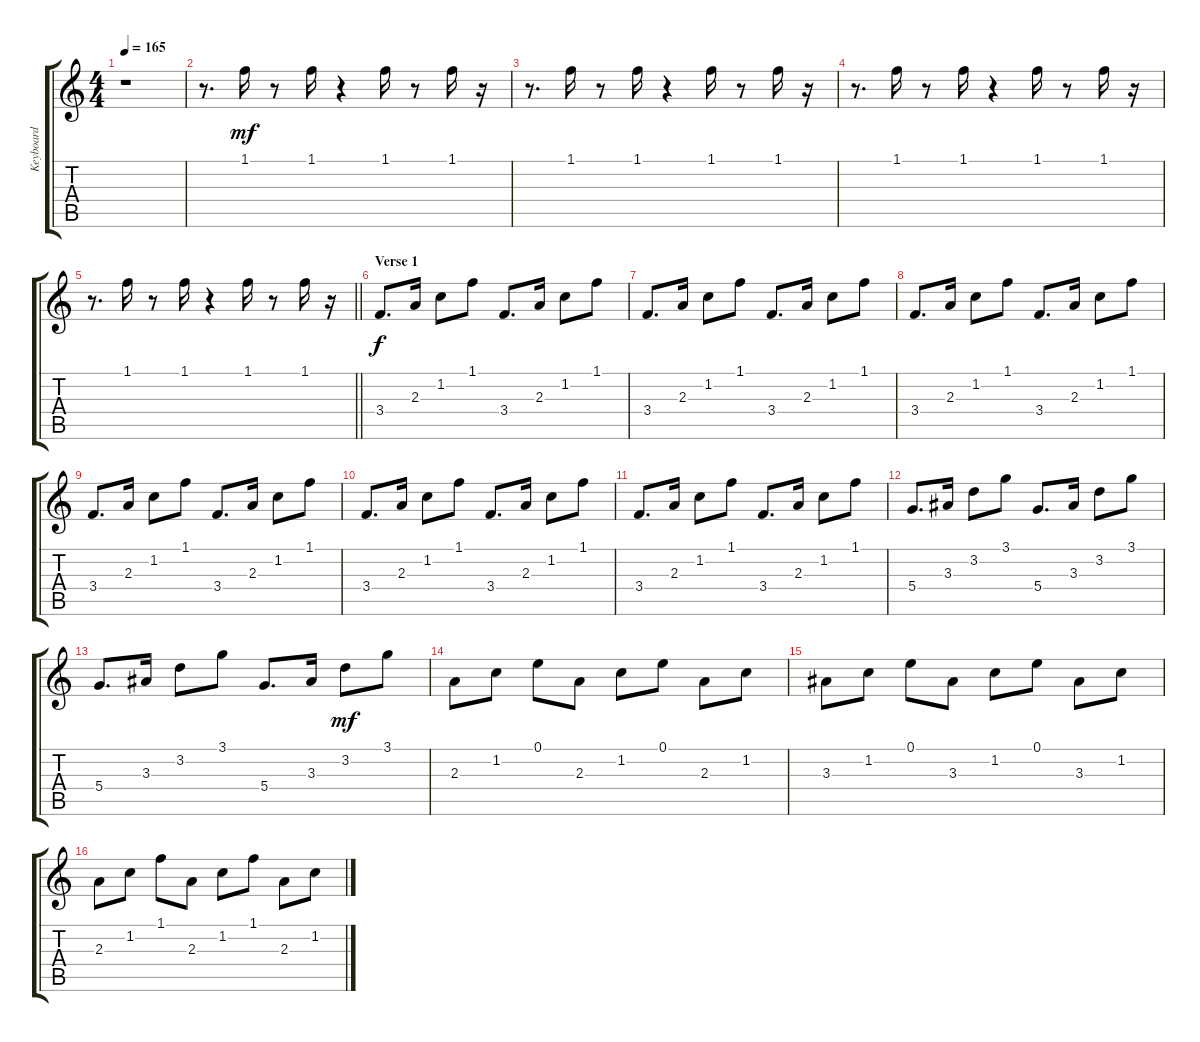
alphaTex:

\track ("Keyboard" "Keyboard") {instrument electricguitarjazz}
\staff {score tabs}
\tuning (E4 B3 G3 D3 A2 E2) {hide}
\ts (4 4)
\tempo 165
\clef g2
\ks c
r.1{dy mf} |
r.8{d} 1.1.16 r.8 1.1.16 r.4 1.1.16 r.8 1.1.16 r.16 |
r.8{d} 1.1.16 r.8 1.1.16 r.4 1.1.16 r.8 1.1.16 r.16 |
r.8{d} 1.1.16 r.8 1.1.16 r.4 1.1.16 r.8 1.1.16 r.16 |
\barLineRight lightlight
r.8{d} 1.1.16 r.8 1.1.16 r.4 1.1.16 r.8 1.1.16 r.16 |
\section ("" "Verse 1")
3.4.8{d dy f} 2.3.16 1.2.8 1.1.8 3.4.8{d} 2.3.16 1.2.8 1.1.8 |
3.4.8{d} 2.3.16 1.2.8 1.1.8 3.4.8{d} 2.3.16 1.2.8 1.1.8 |
3.4.8{d} 2.3.16 1.2.8 1.1.8 3.4.8{d} 2.3.16 1.2.8 1.1.8 |
3.4.8{d} 2.3.16 1.2.8 1.1.8 3.4.8{d} 2.3.16 1.2.8 1.1.8 |
3.4.8{d} 2.3.16 1.2.8 1.1.8 3.4.8{d} 2.3.16 1.2.8 1.1.8 |
3.4.8{d} 2.3.16 1.2.8 1.1.8 3.4.8{d} 2.3.16 1.2.8 1.1.8 |
5.4.8{d} 3.3.16 3.2.8 3.1.8 5.4.8{d} 3.3.16 3.2.8 3.1.8 |
5.4.8{d} 3.3.16 3.2.8 3.1.8 5.4.8{d} 3.3.16 3.2.8{dy mf} 3.1.8 |
2.3.8 1.2.8 0.1.8 2.3.8 1.2.8 0.1.8 2.3.8 1.2.8 |
3.3.8 1.2.8 0.1.8 3.3.8 1.2.8 0.1.8 3.3.8 1.2.8 |
2.3.8 1.2.8 1.1.8 2.3.8 1.2.8 1.1.8 2.3.8 1.2.8
